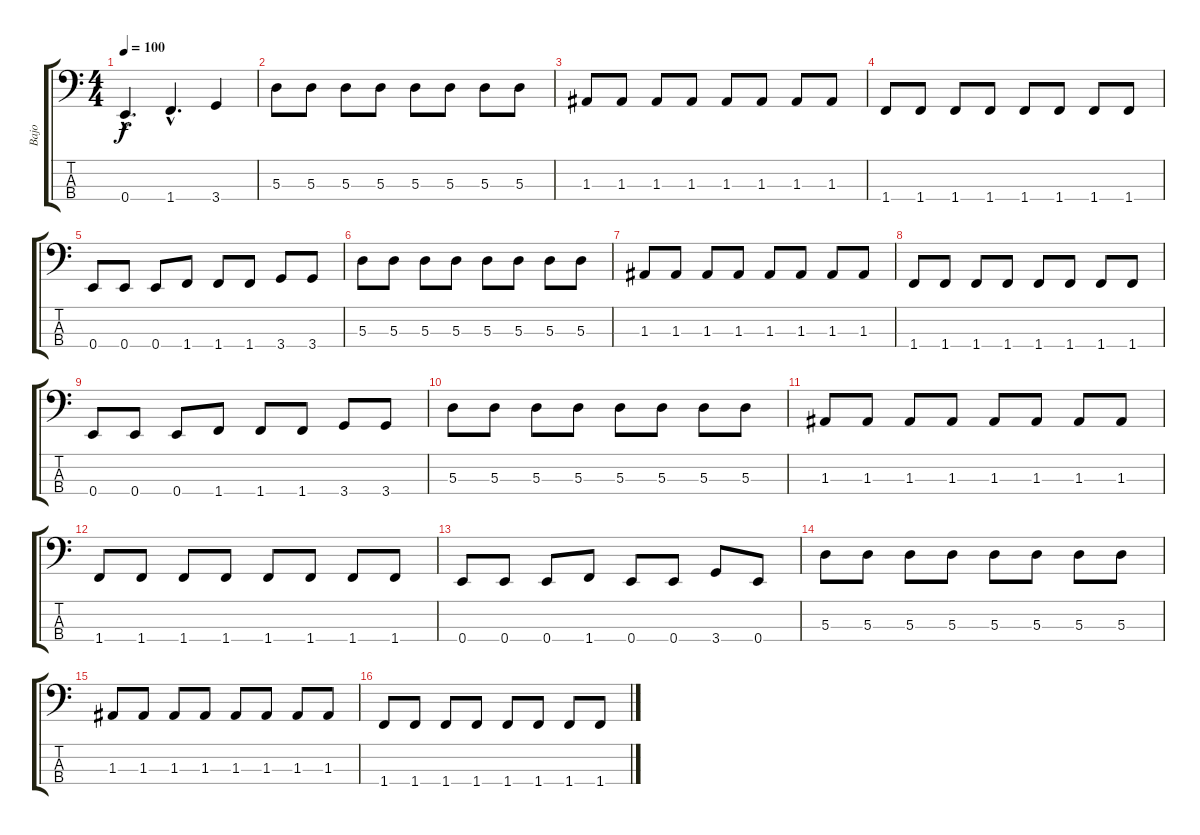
\track ("Bajo" "Bajo") {instrument electricbassfinger}
\staff {score tabs}
\tuning (G2 D2 A1 E1) {hide}
\ts (4 4)
\tempo 100
\clef f4
\ks c
0.4{hac}.4{d dy f} 1.4{hac}.4{d} 3.4.4 |
5.3.8 5.3.8 5.3.8 5.3.8 5.3.8 5.3.8 5.3.8 5.3.8 |
1.3.8 1.3.8 1.3.8 1.3.8 1.3.8 1.3.8 1.3.8 1.3.8 |
1.4.8 1.4.8 1.4.8 1.4.8 1.4.8 1.4.8 1.4.8 1.4.8 |
0.4.8 0.4.8 0.4.8 1.4.8 1.4.8 1.4.8 3.4.8 3.4.8 |
5.3.8 5.3.8 5.3.8 5.3.8 5.3.8 5.3.8 5.3.8 5.3.8 |
1.3.8 1.3.8 1.3.8 1.3.8 1.3.8 1.3.8 1.3.8 1.3.8 |
1.4.8 1.4.8 1.4.8 1.4.8 1.4.8 1.4.8 1.4.8 1.4.8 |
0.4.8 0.4.8 0.4.8 1.4.8 1.4.8 1.4.8 3.4.8 3.4.8 |
5.3.8 5.3.8 5.3.8 5.3.8 5.3.8 5.3.8 5.3.8 5.3.8 |
1.3.8 1.3.8 1.3.8 1.3.8 1.3.8 1.3.8 1.3.8 1.3.8 |
1.4.8 1.4.8 1.4.8 1.4.8 1.4.8 1.4.8 1.4.8 1.4.8 |
0.4.8 0.4.8 0.4.8 1.4.8 0.4.8 0.4.8 3.4.8 0.4.8 |
5.3.8 5.3.8 5.3.8 5.3.8 5.3.8 5.3.8 5.3.8 5.3.8 |
1.3.8 1.3.8 1.3.8 1.3.8 1.3.8 1.3.8 1.3.8 1.3.8 |
1.4.8 1.4.8 1.4.8 1.4.8 1.4.8 1.4.8 1.4.8 1.4.8
